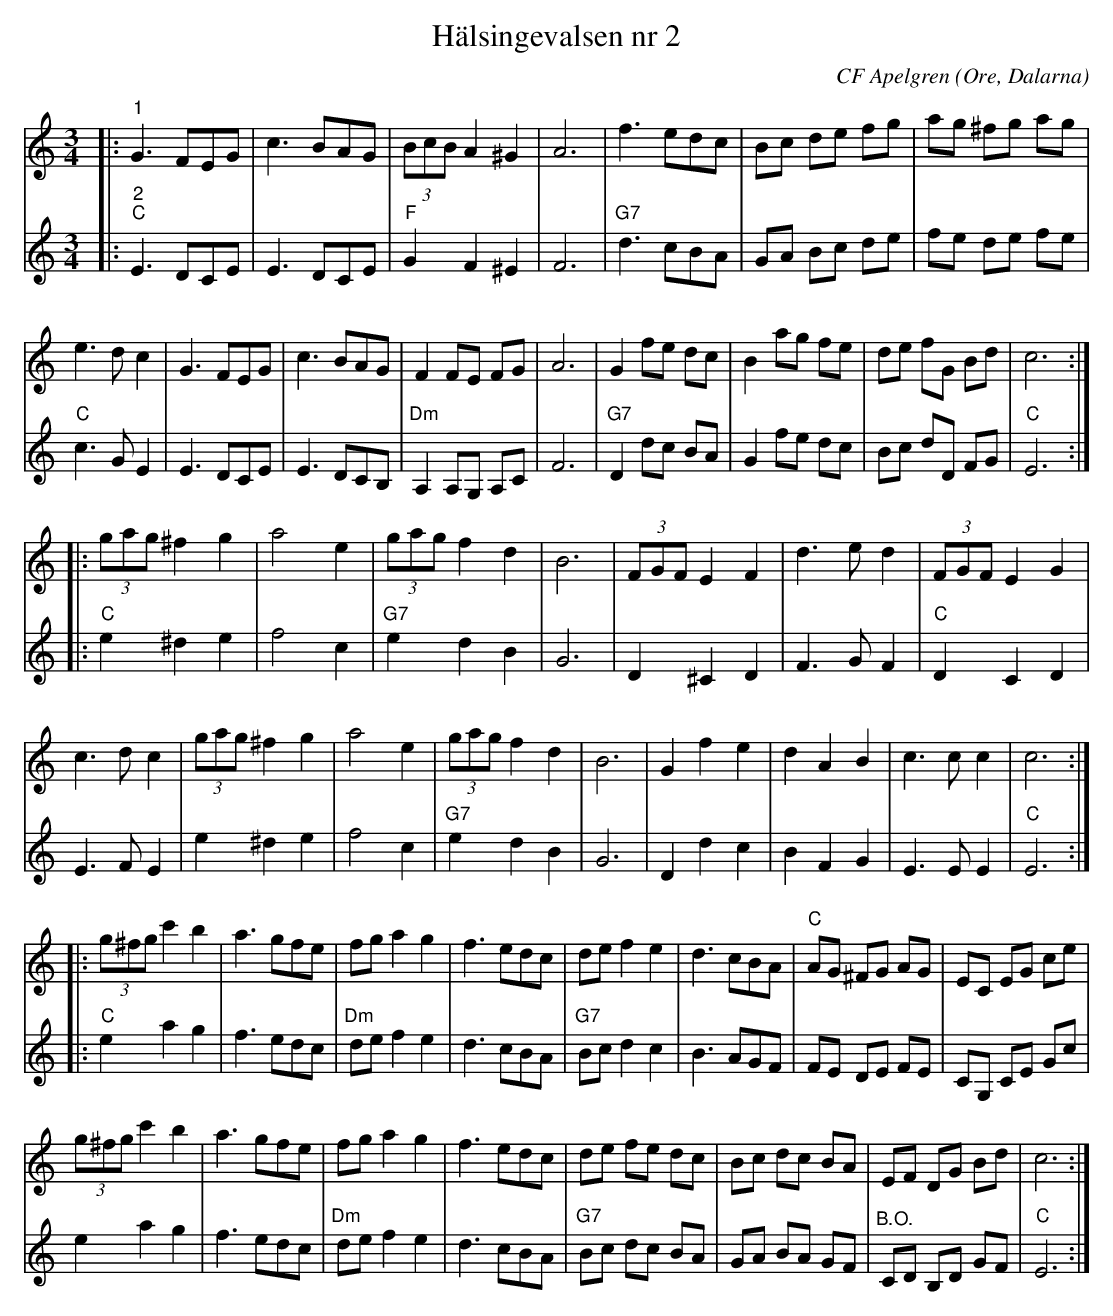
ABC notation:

X:1
T:Hälsingevalsen nr 2
C:CF Apelgren
O:Ore, Dalarna
L:1/8
M:3/4
K:C
V:1
|:"^1" G3 FEG | c3 BAG | (3BcB A2 ^G2 | A6 | f3 edc | Bc de fg | ag ^fg ag |
e3 d c2 | G3 FEG | c3 BAG | F2 FE FG | A6 | G2 fe dc | B2 ag fe | de fG Bd | c6 ::
(3gag ^f2 g2 | a4 e2 | (3gag f2 d2 | B6 | (3FGF E2 F2 | d3 e d2 | (3FGF E2 G2 |
c3 d c2 | (3gag ^f2 g2 | a4 e2 | (3gag f2 d2 | B6 | G2 f2 e2 | d2 A2 B2 | c3 c c2 | c6 ::
(3g^fg c'2 b2 | a3 gfe | fg a2 g2 | f3 edc | de f2 e2 | d3 cBA |"C" AG ^FG AG | EC EG ce |
(3g^fg c'2 b2 | a3 gfe | fg a2 g2 | f3 edc | de fe dc | Bc dc BA | EF DG Bd | c6 :|
V:2
|:"^2""C" E3 DCE | E3 DCE |"F" G2 F2 ^E2 | F6 |"G7" d3 cBA | GA Bc de | fe de fe |"C" c3 G E2 |
E3 DCE | E3 DCB, |"Dm" A,2 A,G, A,C | F6 |"G7" D2 dc BA | G2 fe dc | Bc dD FG |"C" E6 ::
"C" e2 ^d2 e2 | f4 c2 |"G7" e2 d2 B2 | G6 | D2 ^C2 D2 | F3 G F2 |"C" D2 C2 D2 | E3 F E2 |
e2 ^d2 e2 | f4 c2 |"G7" e2 d2 B2 | G6 | D2 d2 c2 | B2 F2 G2 | E3 E E2 |"C" E6 ::
"C" e2 a2 g2 | f3 edc |"Dm" de f2 e2 | d3 cBA |"G7" Bc d2 c2 | B3 AGF | FE DE FE | CG, CE Gc | e2 a2 g2 |
f3 edc |"Dm" de f2 e2 | d3 cBA |"G7" Bc dc BA | GA BA GF | "^B.O." CD B,D GF |"C" E6 :|
